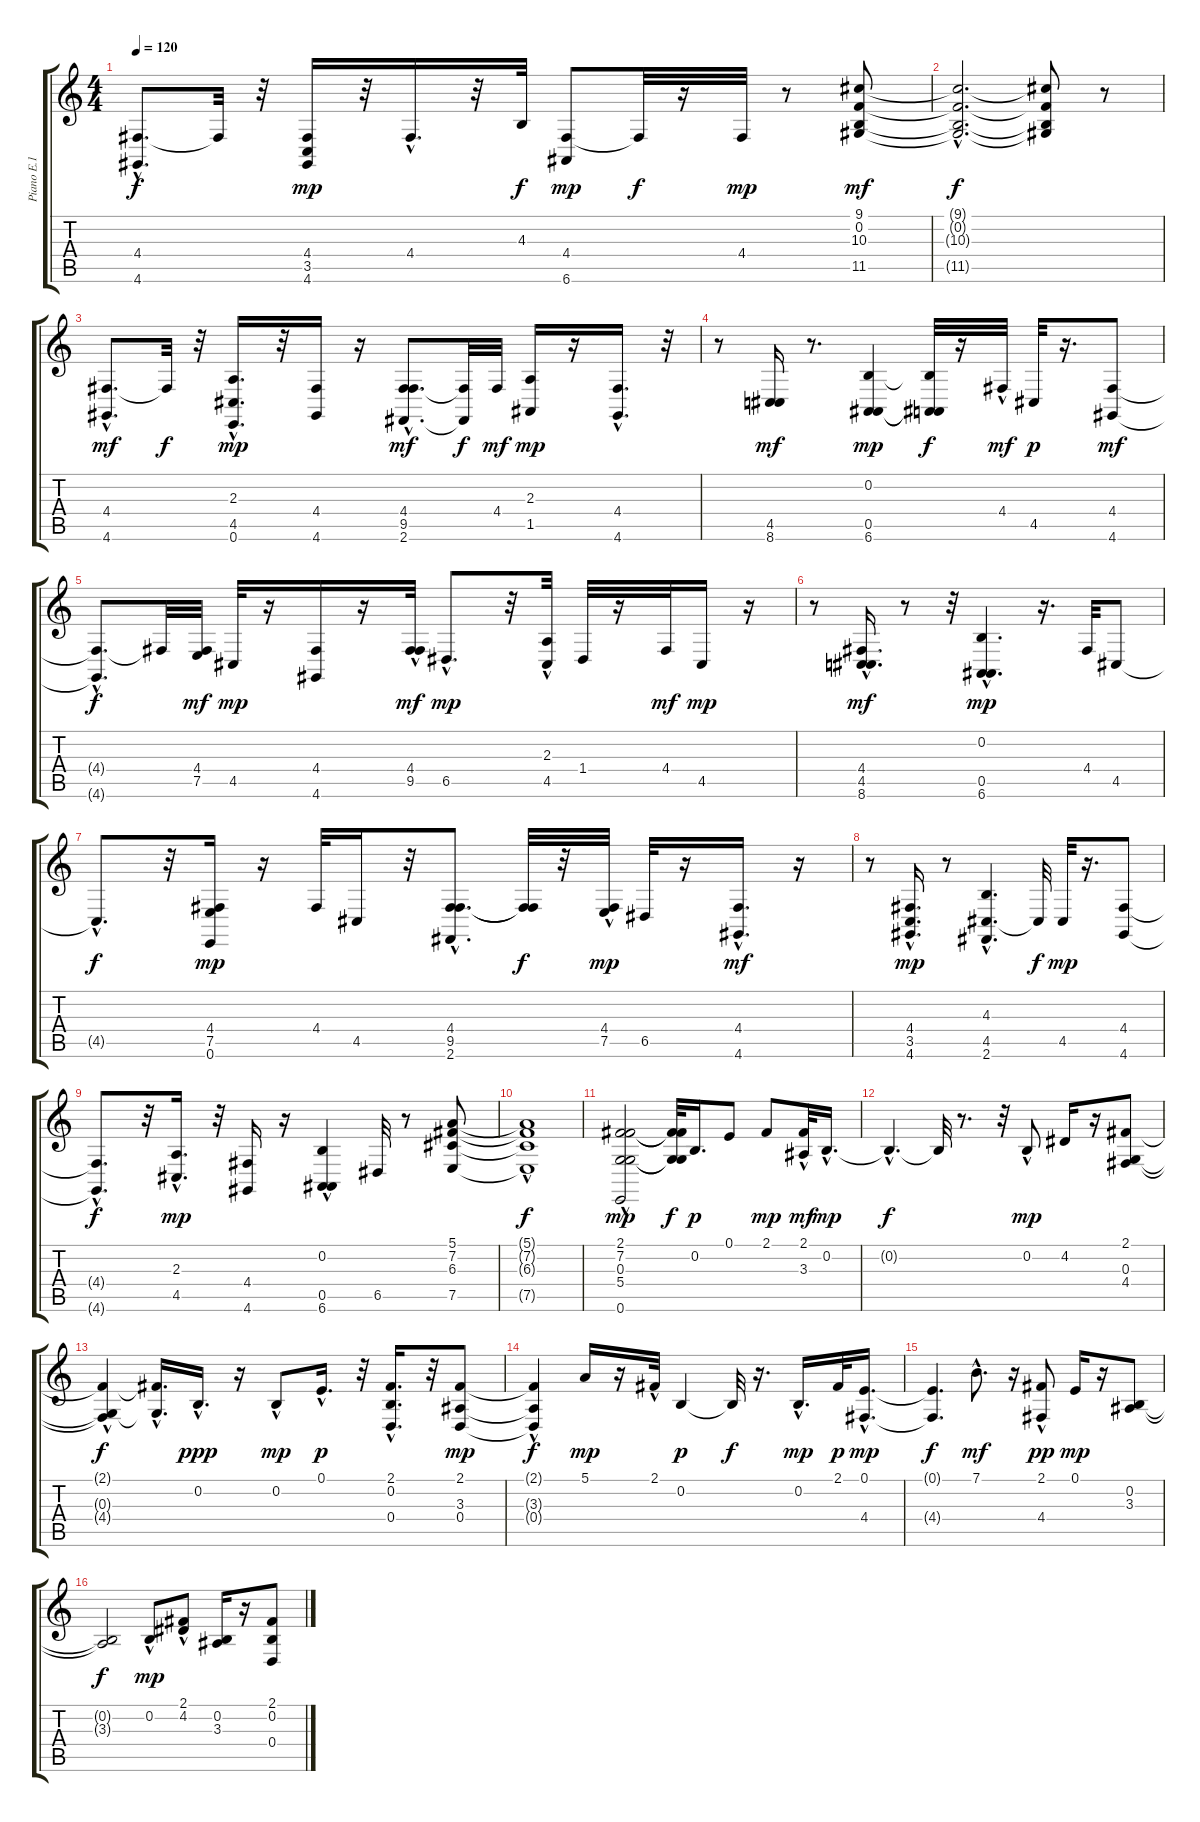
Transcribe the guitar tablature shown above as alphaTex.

\track ("Piano E.1 der" "Piano E.1 ") {instrument electricpiano1}
\staff {score tabs}
\tuning (E4 B3 G3 D3 A2 E2) {hide}
\ts (4 4)
\tempo 120
\clef g2
\ks c
(4.4{hac t} 4.6{hac t}).8{d dy f} 4.4{t}.32 r.32 (4.4 3.5 4.6).16{dy mp} r.32 4.4{hac}.16{d} r.32 4.3.32{dy f} (4.4 6.6).8{dy mp} 4.4{t}.32{dy f} r.16 4.4.32{dy mp} r.8 (9.1 0.2 10.3 11.5).8{dy mf} |
(9.1{hac t} 0.2{hac t} 10.3{hac t} 11.5{hac t}).2{d dy f} (9.1{t} 0.2{t} 10.3{t} 11.5{t}).8 r.8 |
(4.4{hac} 4.6{hac}).8{d dy mf} 4.4{t}.32{dy f} r.32 (2.3{hac} 4.5 0.6).16{d dy mp} r.32 (4.4 4.6).16 r.16 (4.4{hac} 9.5{hac} 2.6{hac}).8{d dy mf} (4.4{t} 2.6{t}).32{dy f} 4.4.32{dy mf} (2.3 1.5).16{dy mp} r.16 (4.4{hac} 4.6).16{d} r.32 |
r.8 (4.5 8.6).16{dy mf} r.8{d} (0.2 0.5 6.6).4{dy mp} (0.2{t} 0.5{t} 6.6{t}).32{dy f} r.16 4.4{hac}.32{dy mf} 4.5.32{dy p} r.16{d} (4.4 4.6).8{dy mf} |
(4.4{hac t} 4.6{hac t}).8{d dy f} 4.4{t}.32 (4.4 7.5).32{dy mf} 4.5.32{dy mp} r.16 (4.4 4.6).16 r.16 (4.4{hac} 9.5{hac}).32{dy mf} 6.5{hac}.8{d dy mp} r.32 (2.3 4.5{hac}).32 1.4.32 r.16 4.4.32{dy mf} 4.5.16{dy mp} r.16 |
r.8 (4.4{hac} 4.5 8.6).16{d dy mf} r.8 r.32 (0.2 0.5{hac} 6.6).4{d dy mp} r.16{d} 4.4.32 4.5.8 |
4.5{hac t}.8{d dy f} r.32 (4.4 7.5 0.6).16{dy mp} r.16 4.4.32 4.5.16 r.32 (4.4{hac} 9.5{hac} 2.6{hac}).8{d} (4.4{t} 9.5{t}).32{dy f} r.32 (4.4{hac} 7.5).32{dy mp} 6.5.32 r.16 (4.4{hac} 4.6).16{d dy mf} r.16 |
r.8 (4.4{hac} 3.5 4.6).16{d dy mp} r.8 (4.3{hac} 4.5{hac} 2.6).4{d} 4.5{t}.32{dy f} 4.5.32{dy mp} r.16{d} (4.4 4.6).8 |
(4.4{hac t} 4.6{hac t}).8{d dy f} r.32 (2.3{hac} 4.5).16{d dy mp} r.32 (4.4 4.6).16 r.16 (0.2{hac} 0.5 6.6).4 6.5.32 r.8 (5.1 7.2 6.3 7.5).8 |
(5.1{hac t} 7.2{t} 6.3{t} 7.5{hac t}).1{dy f} |
(2.1 7.2 0.3 5.4 0.6{hac}).2{dy mp} (2.1{t} 7.2{t} 0.3{t} 5.4{t}).32{dy f} 0.2.16{d dy p} 0.1.8 2.1.8{dy mp} (2.1{hac} 3.3{hac}).32{dy mf} 0.2{hac}.16{d dy mp} |
0.2{hac t}.4{d dy f} 0.2{t}.32 r.8{d} r.32 0.2{hac}.8{dy mp} 4.2.16 r.16 (2.1 0.3 4.4).8 |
(2.1{t} 0.3{t} 4.4{hac t}).4{dy f} (2.1{t} 0.3{hac t}).16{d} 0.2{hac}.16{d dy ppp} r.16 0.2{hac}.8{dy mp} 0.1{hac}.16{d dy p} r.32 (2.1{hac} 0.2 0.4).16{d} r.32 (2.1 3.3 0.4).8{dy mp} |
(2.1{hac t} 3.3{hac t} 0.4{hac t}).4{dy f} 5.1.16{dy mp} r.16 2.1{hac}.32 0.2.4{dy p} 0.2{t}.32{dy f} r.16{d} 0.2{hac}.16{d dy mp} 2.1.32{dy p} (0.1{hac} 4.4{hac}).16{d dy mp} |
(0.1{t} 4.4{t}).4{d dy f} 7.1{hac}.8{d dy mf} r.16 (2.1{hac} 4.4).8{dy pp} 0.1.16{dy mp} r.16 (0.2 3.3).8 |
(0.2{t} 3.3{t}).2{dy f} 0.2{hac}.8{dy mp} (2.1{hac} 4.2).8 (0.2 3.3).16 r.16 (2.1 0.2 0.4).8
